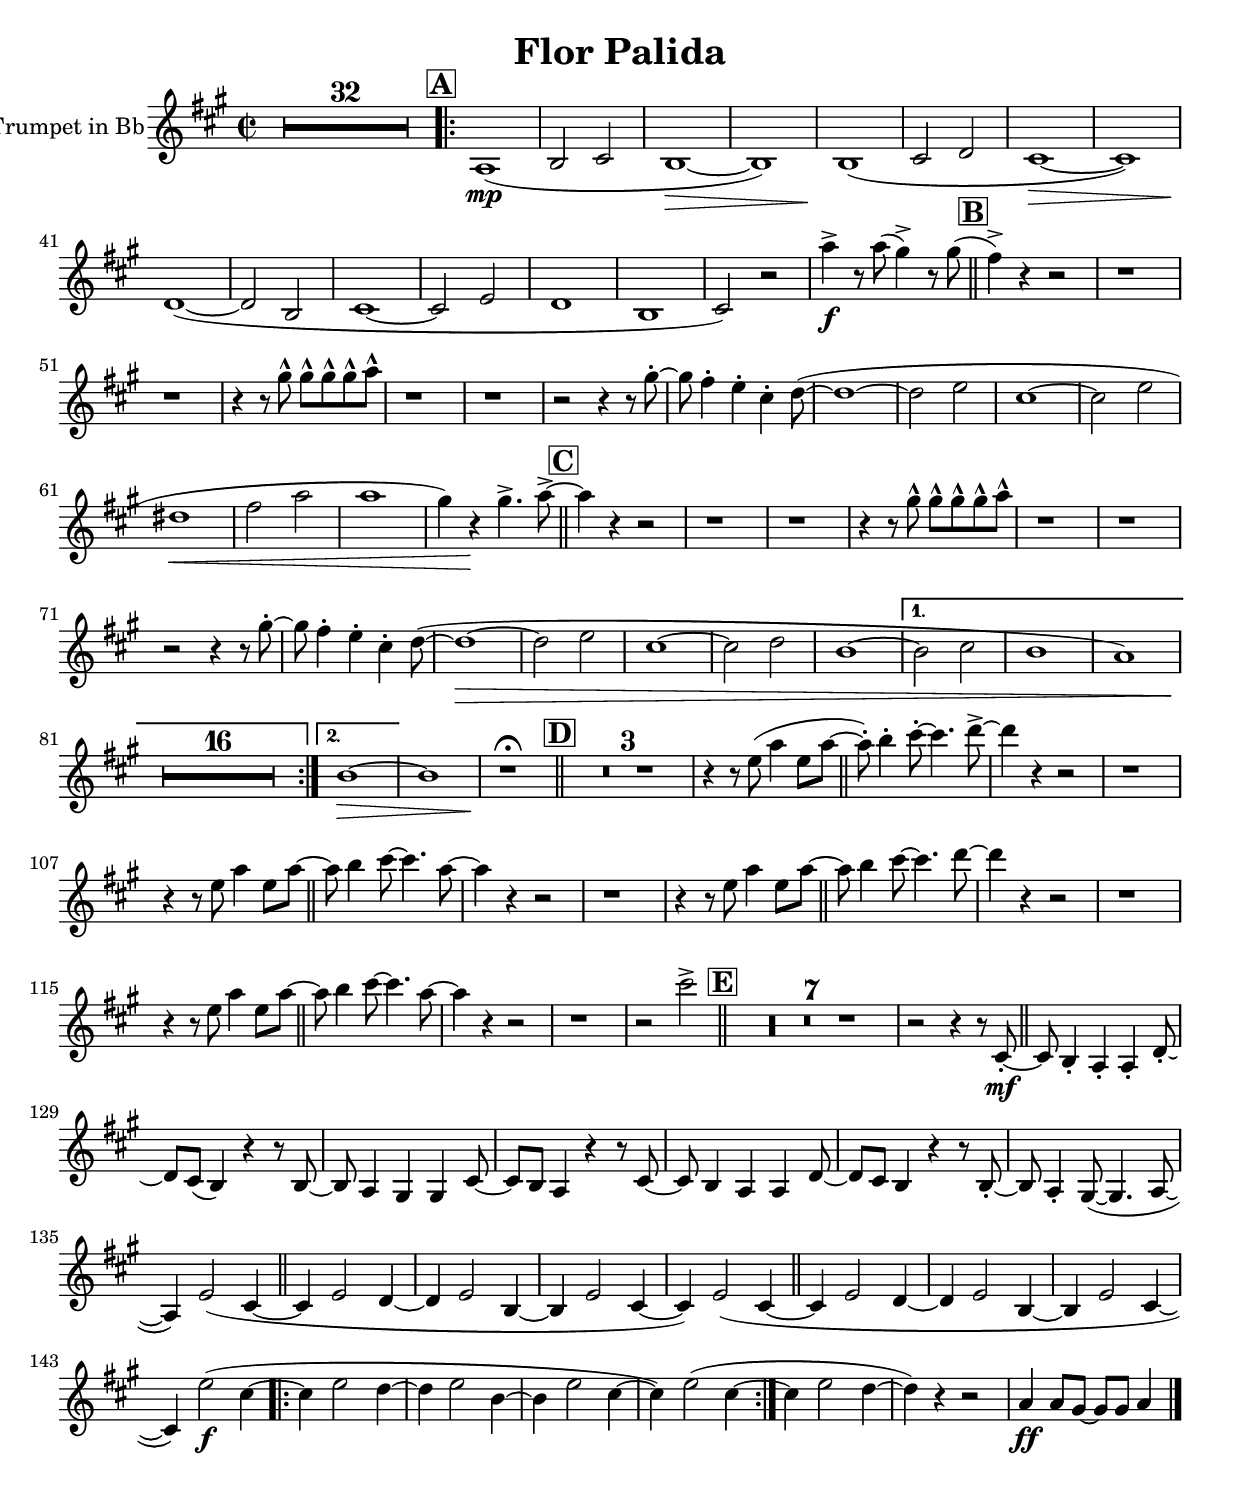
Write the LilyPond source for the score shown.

\version "2.18.2"

\header {
  title = "Flor Palida"
}

global = {
  \set Score.markFormatter = #format-mark-box-letters
  \key g \major
  \time 2/2
}

trumpetBb = \relative c' {
  \global
  \compressFullBarRests
  \transposition bes
  R1*32 |
  \repeat volta 2 {
  \mark \default
  g1\mp( | a2 b | a1~\> | a1) | a1\!( | b2 c | b1~\> | b1) | c1~\!( | c2 a | b1~ | b2 d | c1 | a1 | b2) r | g''4\f-> r8 g( fis4->) r8 fis( | \bar "||"
  \mark \default
  e4)-> r4 r2 | r1 | r1 | r4 r8 fis-^ fis-^ fis-^ fis-^ g-^ | r1 | r1 | r2 r4 r8 fis~-. | fis8 e4-. d-. b-. c8~( | c1~ | c2 d | b1~ | b2 d |
  cis1\< | e2 g | g1 | fis4) r\! fis4.-> g8~-> | \bar "||"
  \mark \default
  g4 r r2 | r1 | r1 | r4 r8 fis-^ fis-^ fis-^ fis-^ g-^ | r1 | r1 | r2 r4 r8 fis~-. | fis8 e4-. d-. b-. c8~( | c1~\> | c2 d | b1~ | b2 c |
  a1~ |
  }
  \alternative {
    {a2 b | a1 | g | R1*16\!) |}
    {a1~\>}
  }
  a1 | r1\!\fermata | \bar "||"
  \mark \default
  R1*3 | r4 r8 d( g4 d8 g~ | \bar "||"
  g8)-. a4-. b8~-. b4. c8~-> | c4 r r2 | r1 | r4 r8 d, g4 d8 g~ | \bar "||"
  g8 a4 b8~ b4. g8~ | g4 r r2 | r1 | r4 r8 d g4 d8 g~ | \bar "||"
  g8 a4 b8~ b4. c8~ | c4 r r2 | r1 | r4 r8 d, g4 d8 g~ | \bar "||"
  g8 a4 b8~ b4. g8~ | g4 r r2 | r1 | r2 b-> | \bar "||"
  \mark \default
  R1*7 | r2 r4 r8 b,,8~\mf-. | \bar "||"
  b a4-. g-. g-. c8~-. | c8 b( a4) r4 r8 a~ | a g4 fis fis b8~ | b a g4 r4 r8 b8~ |
  b a4 g g c8~ | c8 b a4 r4 r8 a~-. | a g4-. fis8~( fis4. g8~ | g4) d'2( b4~ | \bar "||"
  b4 d2 c4~ | c d2 a4~ | a4 d2 b4~ | b4) d2( b4~ | \bar "||"
  b4 d2 c4~ | c d2 a4~ | a4 d2 b4~ | b4) d'2\f( b4~ |
  \repeat volta 2 {b4 d2 c4~ | c d2 a4~ | a4 d2 b4~ | b4) d2( b4~ | }
  b4 d2 c4~ | c) r4 r2 | g4\ff g8 fis8~ fis fis g4 | \bar "|."
  
}

\score {
  \new Staff \with {
    instrumentName = "Trumpet in Bb"
    midiInstrument = "trumpet"
  } \transpose a b { \trumpetBb }
  \layout { }
  \midi {
    \tempo 4=100
  }
}
